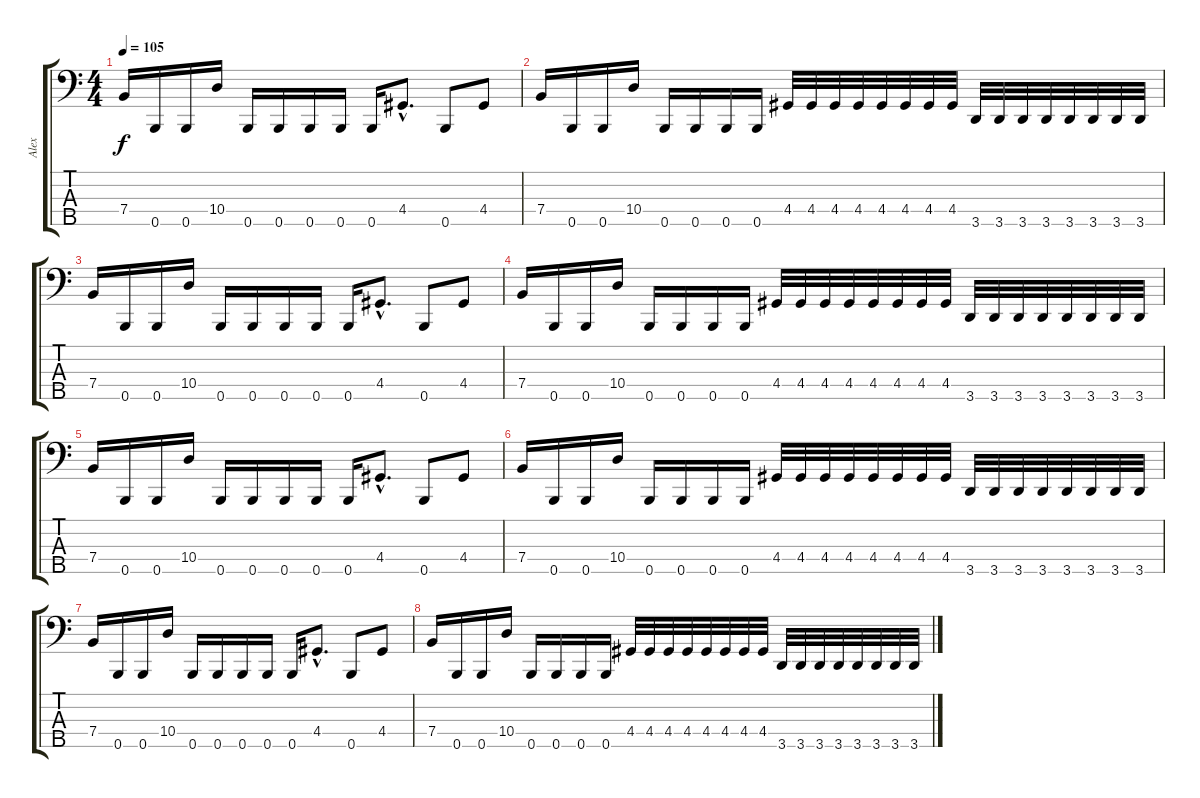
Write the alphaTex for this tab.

\track ("Alex" "Alex") {instrument electricbassfinger}
\staff {score tabs}
\tuning (G2 D2 A1 E1 B0) {hide}
\ts (4 4)
\tempo 105
\clef f4
\ks c
7.4.16{dy f} 0.5.16 0.5.16 10.4.16 0.5.16 0.5.16 0.5.16 0.5.16 0.5.16 4.4{hac}.8{d} 0.5.8 4.4.8 |
7.4.16 0.5.16 0.5.16 10.4.16 0.5.16 0.5.16 0.5.16 0.5.16 4.4.32 4.4.32 4.4.32 4.4.32 4.4.32 4.4.32 4.4.32 4.4.32 3.5.32 3.5.32 3.5.32 3.5.32 3.5.32 3.5.32 3.5.32 3.5.32 |
7.4.16 0.5.16 0.5.16 10.4.16 0.5.16 0.5.16 0.5.16 0.5.16 0.5.16 4.4{hac}.8{d} 0.5.8 4.4.8 |
7.4.16 0.5.16 0.5.16 10.4.16 0.5.16 0.5.16 0.5.16 0.5.16 4.4.32 4.4.32 4.4.32 4.4.32 4.4.32 4.4.32 4.4.32 4.4.32 3.5.32 3.5.32 3.5.32 3.5.32 3.5.32 3.5.32 3.5.32 3.5.32 |
7.4.16 0.5.16 0.5.16 10.4.16 0.5.16 0.5.16 0.5.16 0.5.16 0.5.16 4.4{hac}.8{d} 0.5.8 4.4.8 |
7.4.16 0.5.16 0.5.16 10.4.16 0.5.16 0.5.16 0.5.16 0.5.16 4.4.32 4.4.32 4.4.32 4.4.32 4.4.32 4.4.32 4.4.32 4.4.32 3.5.32 3.5.32 3.5.32 3.5.32 3.5.32 3.5.32 3.5.32 3.5.32 |
7.4.16 0.5.16 0.5.16 10.4.16 0.5.16 0.5.16 0.5.16 0.5.16 0.5.16 4.4{hac}.8{d} 0.5.8 4.4.8 |
7.4.16 0.5.16 0.5.16 10.4.16 0.5.16 0.5.16 0.5.16 0.5.16 4.4.32 4.4.32 4.4.32 4.4.32 4.4.32 4.4.32 4.4.32 4.4.32 3.5.32 3.5.32 3.5.32 3.5.32 3.5.32 3.5.32 3.5.32 3.5.32
